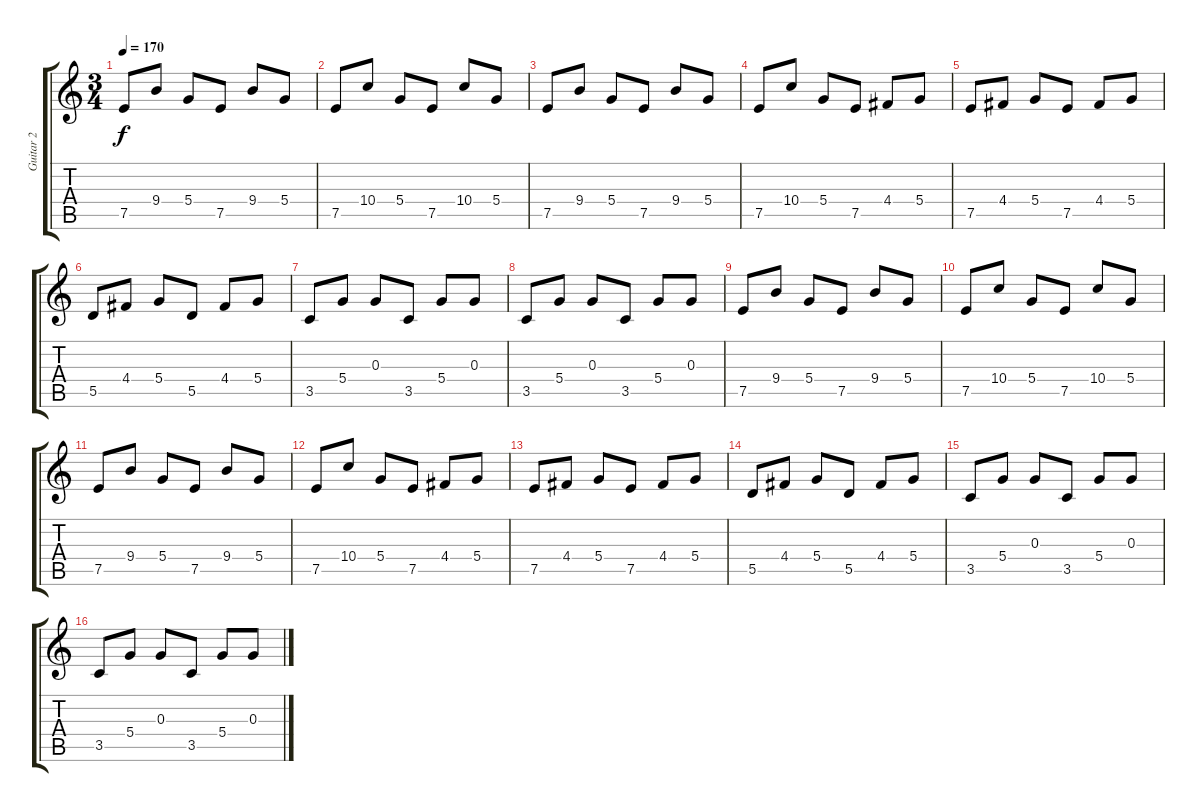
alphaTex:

\track ("Guitar 2" "Guitar 2") {instrument overdrivenguitar}
\staff {score tabs}
\tuning (E4 B3 G3 D3 A2 E2) {hide}
\ts (3 4)
\tempo 170
\clef g2
\ks c
7.5.8{dy f} 9.4.8 5.4.8 7.5.8 9.4.8 5.4.8 |
7.5.8 10.4.8 5.4.8 7.5.8 10.4.8 5.4.8 |
7.5.8 9.4.8 5.4.8 7.5.8 9.4.8 5.4.8 |
7.5.8 10.4.8 5.4.8 7.5.8 4.4.8 5.4.8 |
7.5.8 4.4.8 5.4.8 7.5.8 4.4.8 5.4.8 |
5.5.8 4.4.8 5.4.8 5.5.8 4.4.8 5.4.8 |
3.5.8 5.4.8 0.3.8 3.5.8 5.4.8 0.3.8 |
3.5.8 5.4.8 0.3.8 3.5.8 5.4.8 0.3.8 |
7.5.8 9.4.8 5.4.8 7.5.8 9.4.8 5.4.8 |
7.5.8 10.4.8 5.4.8 7.5.8 10.4.8 5.4.8 |
7.5.8 9.4.8 5.4.8 7.5.8 9.4.8 5.4.8 |
7.5.8 10.4.8 5.4.8 7.5.8 4.4.8 5.4.8 |
7.5.8 4.4.8 5.4.8 7.5.8 4.4.8 5.4.8 |
5.5.8 4.4.8 5.4.8 5.5.8 4.4.8 5.4.8 |
3.5.8 5.4.8 0.3.8 3.5.8 5.4.8 0.3.8 |
3.5.8 5.4.8 0.3.8 3.5.8 5.4.8 0.3.8
